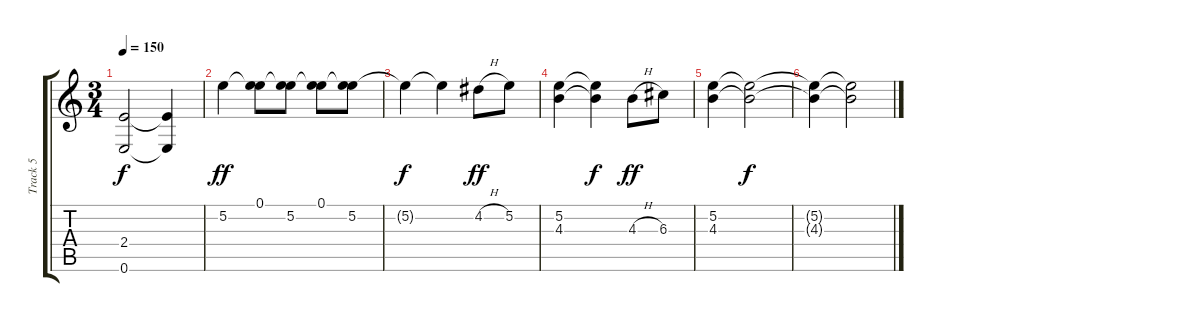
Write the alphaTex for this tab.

\track ("Track 5" "Track 5") {instrument overdrivenguitar}
\staff {score tabs}
\tuning (E4 B3 G3 D3 A2 E2) {hide}
\ts (3 4)
\tempo 150
\clef g2
\ks c
(2.4{t} 0.6{t}).2{dy f} (2.4{t} 0.6{t}).4 |
5.2.4{dy ff} (0.1 5.2{t}).8 (0.1{t} 5.2).8 (0.1 5.2{t}).8 (0.1{t} 5.2).8 |
5.2{t}.4{dy f} 5.2{t}.4 4.2{h}.8{dy ff} 5.2.8 |
(5.2 4.3).4 (5.2{t} 4.3{t}).4{dy f} 4.3{h}.8{dy ff} 6.3.8 |
(5.2 4.3).4 (5.2{t} 4.3{t}).2{dy f} |
(5.2{t} 4.3{t}).4 (5.2{t} 4.3{t}).2
